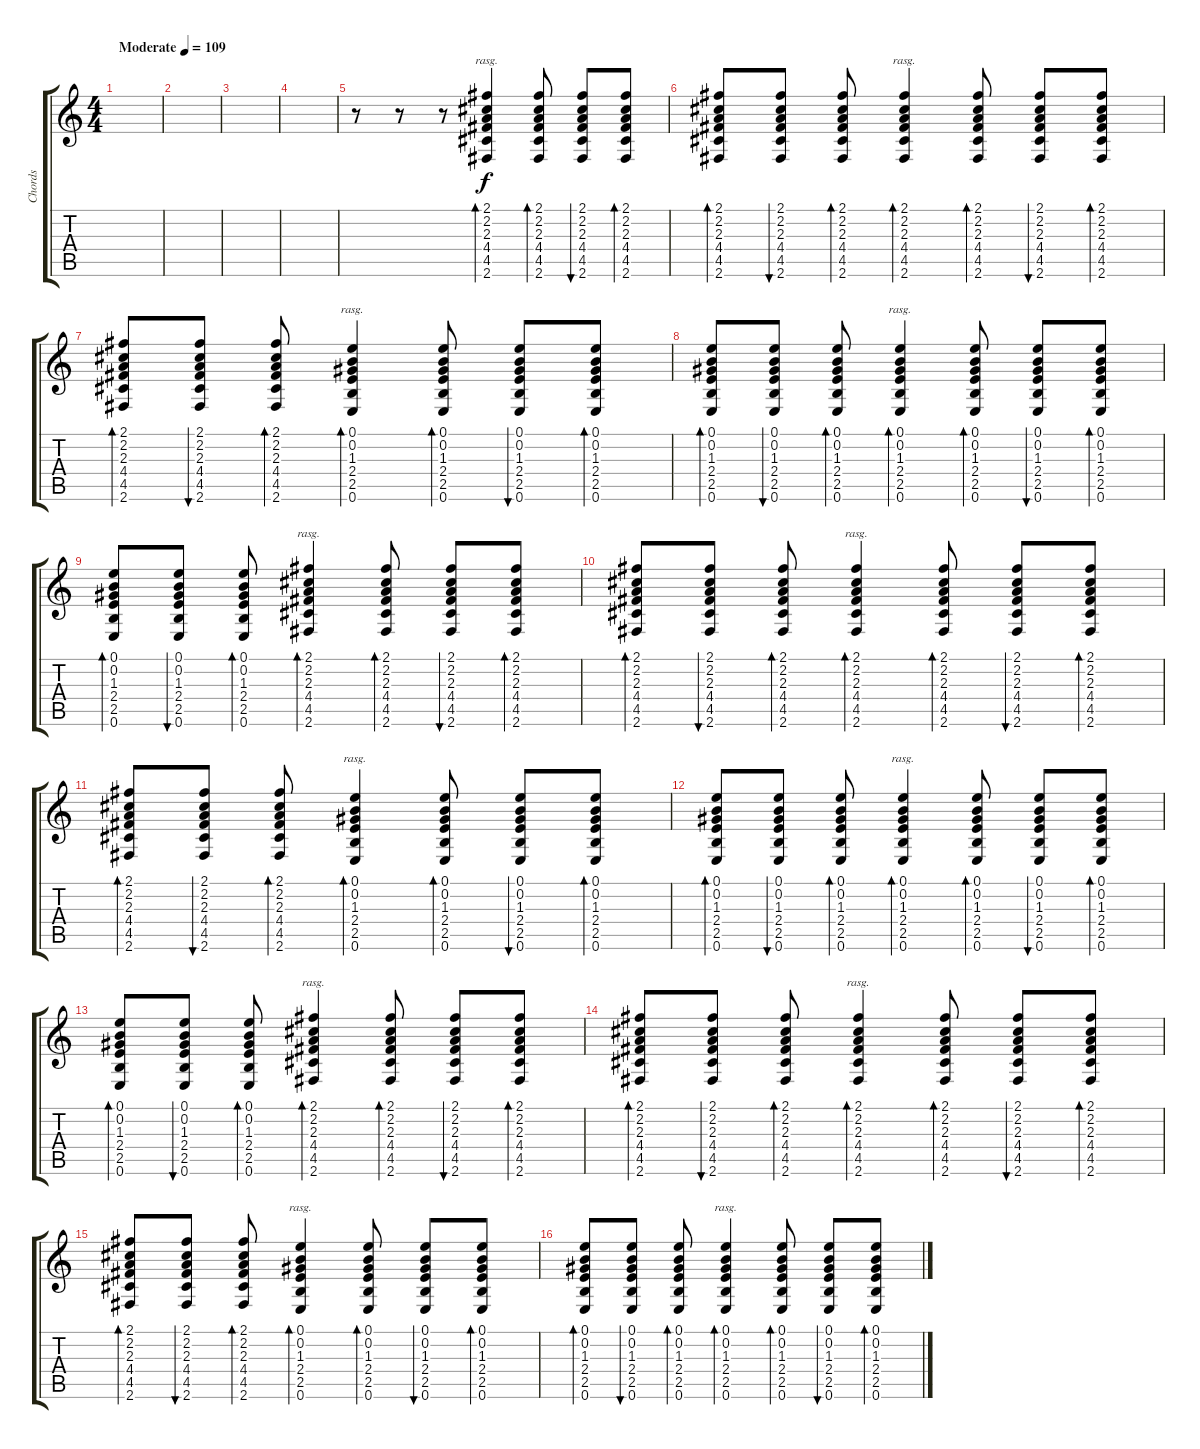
\track ("Chords" "Chords") {instrument acousticguitarsteel}
\staff {score tabs}
\tuning (E4 B3 G3 D3 A2 E2) {hide}
\ts (4 4)
\tempo (109 "Moderate")
\clef g2
\ks c
|
|
|
|
r.8 r.8 r.8 (2.1 2.2 2.3 4.4 4.5 2.6).4{bd 60 rasg ii} (2.1 2.2 2.3 4.4 4.5 2.6).8{bd 120} (2.1 2.2 2.3 4.4 4.5 2.6).8{bu 120} (2.1 2.2 2.3 4.4 4.5 2.6).8{bd 120} |
(2.1 2.2 2.3 4.4 4.5 2.6).8{bd 120} (2.1 2.2 2.3 4.4 4.5 2.6).8{bu 120} (2.1 2.2 2.3 4.4 4.5 2.6).8{bd 120} (2.1 2.2 2.3 4.4 4.5 2.6).4{bd 60 rasg ii} (2.1 2.2 2.3 4.4 4.5 2.6).8{bd 120} (2.1 2.2 2.3 4.4 4.5 2.6).8{bu 120} (2.1 2.2 2.3 4.4 4.5 2.6).8{bd 120} |
(2.1 2.2 2.3 4.4 4.5 2.6).8{bd 120} (2.1 2.2 2.3 4.4 4.5 2.6).8{bu 120} (2.1 2.2 2.3 4.4 4.5 2.6).8{bd 120} (0.1 0.2 1.3 2.4 2.5 0.6).4{bd 60 rasg ii} (0.1 0.2 1.3 2.4 2.5 0.6).8{bd 120} (0.1 0.2 1.3 2.4 2.5 0.6).8{bu 120} (0.1 0.2 1.3 2.4 2.5 0.6).8{bd 120} |
(0.1 0.2 1.3 2.4 2.5 0.6).8{bd 120} (0.1 0.2 1.3 2.4 2.5 0.6).8{bu 120} (0.1 0.2 1.3 2.4 2.5 0.6).8{bd 120} (0.1 0.2 1.3 2.4 2.5 0.6).4{bd 60 rasg ii} (0.1 0.2 1.3 2.4 2.5 0.6).8{bd 120} (0.1 0.2 1.3 2.4 2.5 0.6).8{bu 120} (0.1 0.2 1.3 2.4 2.5 0.6).8{bd 120} |
(0.1 0.2 1.3 2.4 2.5 0.6).8{bd 120} (0.1 0.2 1.3 2.4 2.5 0.6).8{bu 120} (0.1 0.2 1.3 2.4 2.5 0.6).8{bd 120} (2.1 2.2 2.3 4.4 4.5 2.6).4{bd 60 rasg ii} (2.1 2.2 2.3 4.4 4.5 2.6).8{bd 120} (2.1 2.2 2.3 4.4 4.5 2.6).8{bu 120} (2.1 2.2 2.3 4.4 4.5 2.6).8{bd 120} |
(2.1 2.2 2.3 4.4 4.5 2.6).8{bd 120} (2.1 2.2 2.3 4.4 4.5 2.6).8{bu 120} (2.1 2.2 2.3 4.4 4.5 2.6).8{bd 120} (2.1 2.2 2.3 4.4 4.5 2.6).4{bd 60 rasg ii} (2.1 2.2 2.3 4.4 4.5 2.6).8{bd 120} (2.1 2.2 2.3 4.4 4.5 2.6).8{bu 120} (2.1 2.2 2.3 4.4 4.5 2.6).8{bd 120} |
(2.1 2.2 2.3 4.4 4.5 2.6).8{bd 120} (2.1 2.2 2.3 4.4 4.5 2.6).8{bu 120} (2.1 2.2 2.3 4.4 4.5 2.6).8{bd 120} (0.1 0.2 1.3 2.4 2.5 0.6).4{bd 60 rasg ii} (0.1 0.2 1.3 2.4 2.5 0.6).8{bd 120} (0.1 0.2 1.3 2.4 2.5 0.6).8{bu 120} (0.1 0.2 1.3 2.4 2.5 0.6).8{bd 120} |
(0.1 0.2 1.3 2.4 2.5 0.6).8{bd 120} (0.1 0.2 1.3 2.4 2.5 0.6).8{bu 120} (0.1 0.2 1.3 2.4 2.5 0.6).8{bd 120} (0.1 0.2 1.3 2.4 2.5 0.6).4{bd 60 rasg ii} (0.1 0.2 1.3 2.4 2.5 0.6).8{bd 120} (0.1 0.2 1.3 2.4 2.5 0.6).8{bu 120} (0.1 0.2 1.3 2.4 2.5 0.6).8{bd 120} |
(0.1 0.2 1.3 2.4 2.5 0.6).8{bd 120} (0.1 0.2 1.3 2.4 2.5 0.6).8{bu 120} (0.1 0.2 1.3 2.4 2.5 0.6).8{bd 120} (2.1 2.2 2.3 4.4 4.5 2.6).4{bd 60 rasg ii} (2.1 2.2 2.3 4.4 4.5 2.6).8{bd 120} (2.1 2.2 2.3 4.4 4.5 2.6).8{bu 120} (2.1 2.2 2.3 4.4 4.5 2.6).8{bd 120} |
(2.1 2.2 2.3 4.4 4.5 2.6).8{bd 120} (2.1 2.2 2.3 4.4 4.5 2.6).8{bu 120} (2.1 2.2 2.3 4.4 4.5 2.6).8{bd 120} (2.1 2.2 2.3 4.4 4.5 2.6).4{bd 60 rasg ii} (2.1 2.2 2.3 4.4 4.5 2.6).8{bd 120} (2.1 2.2 2.3 4.4 4.5 2.6).8{bu 120} (2.1 2.2 2.3 4.4 4.5 2.6).8{bd 120} |
(2.1 2.2 2.3 4.4 4.5 2.6).8{bd 120} (2.1 2.2 2.3 4.4 4.5 2.6).8{bu 120} (2.1 2.2 2.3 4.4 4.5 2.6).8{bd 120} (0.1 0.2 1.3 2.4 2.5 0.6).4{bd 60 rasg ii} (0.1 0.2 1.3 2.4 2.5 0.6).8{bd 120} (0.1 0.2 1.3 2.4 2.5 0.6).8{bu 120} (0.1 0.2 1.3 2.4 2.5 0.6).8{bd 120} |
(0.1 0.2 1.3 2.4 2.5 0.6).8{bd 120} (0.1 0.2 1.3 2.4 2.5 0.6).8{bu 120} (0.1 0.2 1.3 2.4 2.5 0.6).8{bd 120} (0.1 0.2 1.3 2.4 2.5 0.6).4{bd 60 rasg ii} (0.1 0.2 1.3 2.4 2.5 0.6).8{bd 120} (0.1 0.2 1.3 2.4 2.5 0.6).8{bu 120} (0.1 0.2 1.3 2.4 2.5 0.6).8{bd 120}
